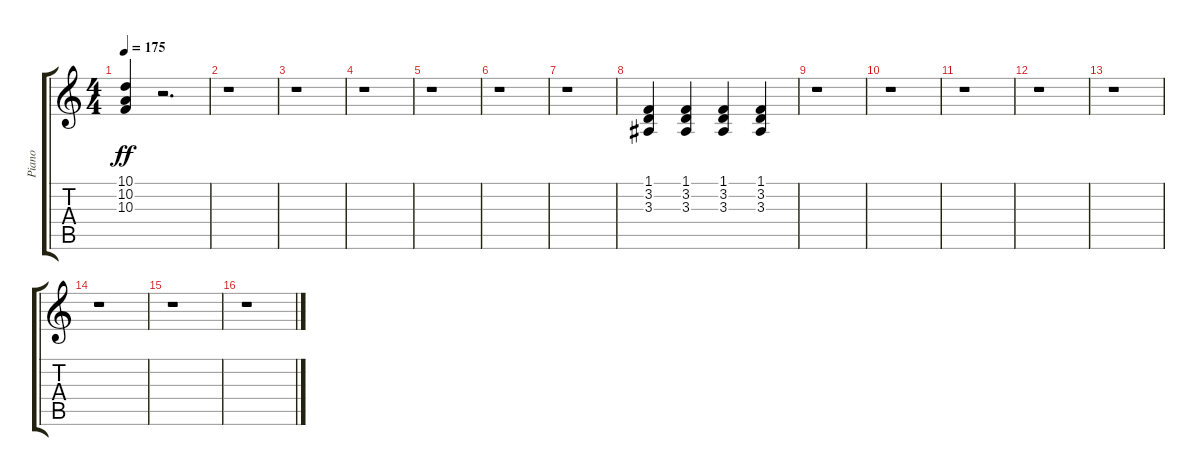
\track ("Piano" "Piano") {instrument acousticgrandpiano}
\staff {score tabs}
\tuning (E4 B3 G3 D3 A2 E2) {hide}
\ts (4 4)
\tempo 175
\clef g2
\ks c
(10.1 10.2 10.3).4{dy ff} r.2{d} |
r.1 |
r.1 |
r.1 |
r.1 |
r.1 |
r.1 |
(1.1 3.2 3.3).4 (1.1 3.2 3.3).4 (1.1 3.2 3.3).4 (1.1 3.2 3.3).4 |
r.1 |
r.1 |
r.1 |
r.1 |
r.1 |
r.1 |
r.1 |
r.1
